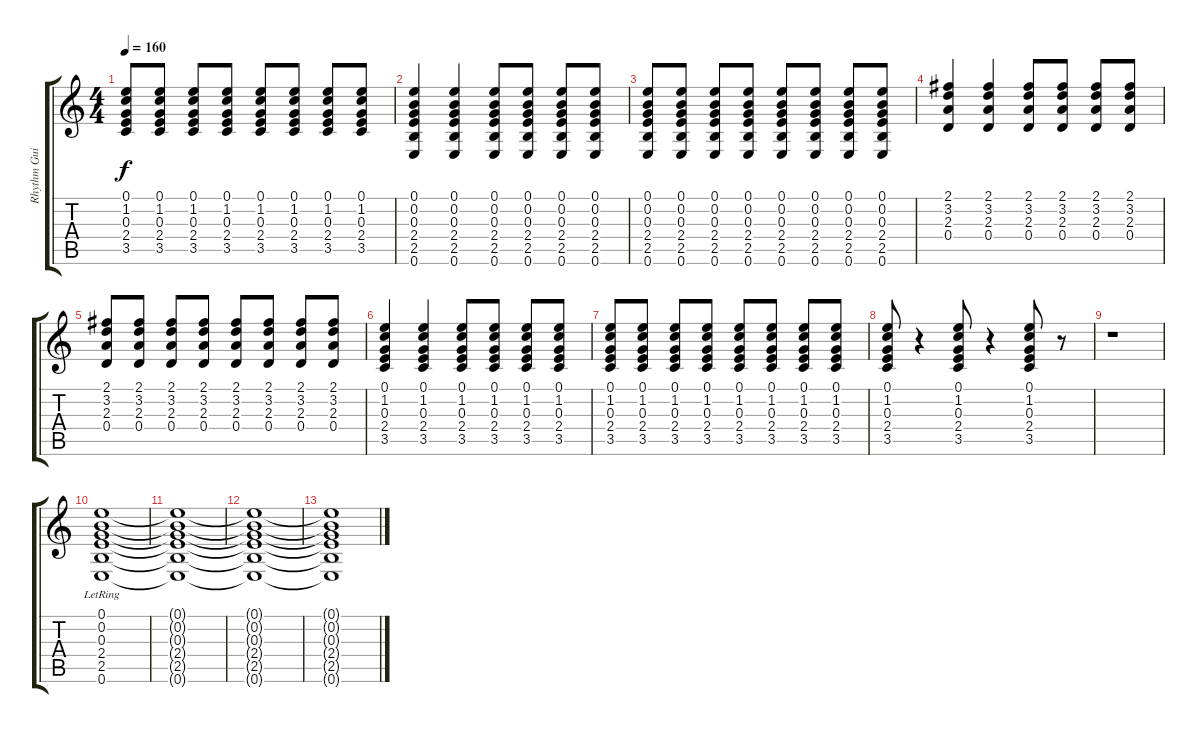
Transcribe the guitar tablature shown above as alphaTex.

\track ("Rhythm Guitar" "Rhythm Gui") {instrument acousticguitarsteel}
\staff {score tabs}
\tuning (E4 B3 G3 D3 A2 E2) {hide}
\ts (4 4)
\tempo 160
\clef g2
\ks c
(0.1 1.2 0.3 2.4 3.5).8{dy f} (0.1 1.2 0.3 2.4 3.5).8 (0.1 1.2 0.3 2.4 3.5).8 (0.1 1.2 0.3 2.4 3.5).8 (0.1 1.2 0.3 2.4 3.5).8 (0.1 1.2 0.3 2.4 3.5).8 (0.1 1.2 0.3 2.4 3.5).8 (0.1 1.2 0.3 2.4 3.5).8 |
(0.1 0.2 0.3 2.4 2.5 0.6).4 (0.1 0.2 0.3 2.4 2.5 0.6).4 (0.1 0.2 0.3 2.4 2.5 0.6).8 (0.1 0.2 0.3 2.4 2.5 0.6).8 (0.1 0.2 0.3 2.4 2.5 0.6).8 (0.1 0.2 0.3 2.4 2.5 0.6).8 |
(0.1 0.2 0.3 2.4 2.5 0.6).8 (0.1 0.2 0.3 2.4 2.5 0.6).8 (0.1 0.2 0.3 2.4 2.5 0.6).8 (0.1 0.2 0.3 2.4 2.5 0.6).8 (0.1 0.2 0.3 2.4 2.5 0.6).8 (0.1 0.2 0.3 2.4 2.5 0.6).8 (0.1 0.2 0.3 2.4 2.5 0.6).8 (0.1 0.2 0.3 2.4 2.5 0.6).8 |
(2.1 3.2 2.3 0.4).4 (2.1 3.2 2.3 0.4).4 (2.1 3.2 2.3 0.4).8 (2.1 3.2 2.3 0.4).8 (2.1 3.2 2.3 0.4).8 (2.1 3.2 2.3 0.4).8 |
(2.1 3.2 2.3 0.4).8 (2.1 3.2 2.3 0.4).8 (2.1 3.2 2.3 0.4).8 (2.1 3.2 2.3 0.4).8 (2.1 3.2 2.3 0.4).8 (2.1 3.2 2.3 0.4).8 (2.1 3.2 2.3 0.4).8 (2.1 3.2 2.3 0.4).8 |
(0.1 1.2 0.3 2.4 3.5).4 (0.1 1.2 0.3 2.4 3.5).4 (0.1 1.2 0.3 2.4 3.5).8 (0.1 1.2 0.3 2.4 3.5).8 (0.1 1.2 0.3 2.4 3.5).8 (0.1 1.2 0.3 2.4 3.5).8 |
(0.1 1.2 0.3 2.4 3.5).8 (0.1 1.2 0.3 2.4 3.5).8 (0.1 1.2 0.3 2.4 3.5).8 (0.1 1.2 0.3 2.4 3.5).8 (0.1 1.2 0.3 2.4 3.5).8 (0.1 1.2 0.3 2.4 3.5).8 (0.1 1.2 0.3 2.4 3.5).8 (0.1 1.2 0.3 2.4 3.5).8 |
(0.1 1.2 0.3 2.4 3.5).8 r.4 (0.1 1.2 0.3 2.4 3.5).8 r.4 (0.1 1.2 0.3 2.4 3.5).8 r.8 |
r.1 |
(0.1 0.2 0.3{lr} 2.4 2.5 0.6).1 |
(0.1{t} 0.2{t} 0.3{t} 2.4{t} 2.5{t} 0.6{t}).1 |
(0.1{t} 0.2{t} 0.3{t} 2.4{t} 2.5{t} 0.6{t}).1 |
(0.1{t} 0.2{t} 0.3{t} 2.4{t} 2.5{t} 0.6{t}).1
